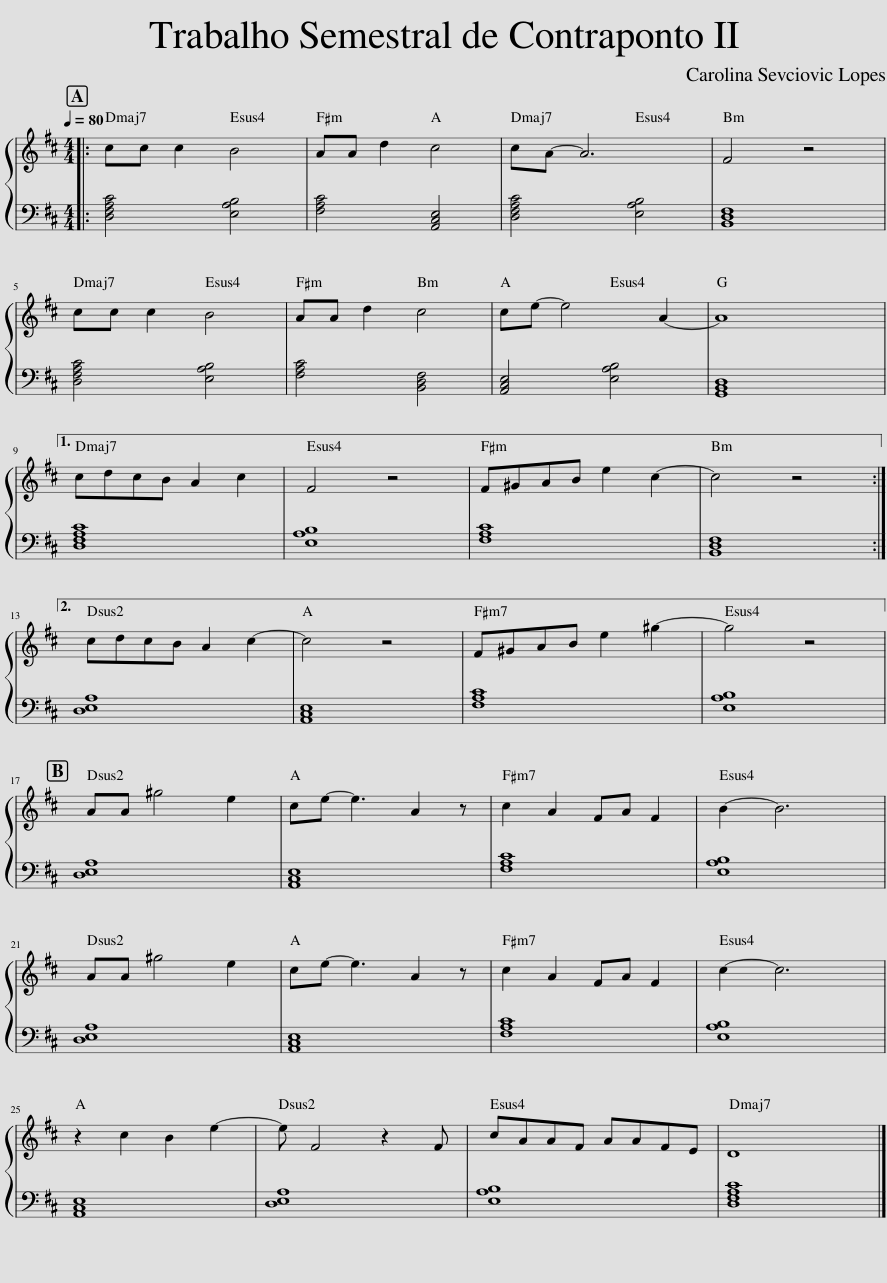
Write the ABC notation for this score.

X:1
%%score { 1 | 2 }
L:1/8
Q:1/4=80
M:4/4
I:linebreak $
K:D
V:1 treble
V:2 bass
V:1
|: cc c2 B4 | AA d2 c4 | cA- A6 | F4 z4 |$ cc c2 B4 | %5
 AA d2 c4 | ce- e4 A2- | A8 |1$ cdcB A2 c2 | F4 z4 | %10
 F^GAB e2 c2- | c4 z4 :|2$ cdcB A2 c2- | c4 z4 | F^GAB e2 ^g2- | %15
 g4 z4 ||$ AA ^g4 e2 | ce- e3 A2 z | c2 A2 FA F2 | B2- B6 |$ %20
 AA ^g4 e2 | ce- e3 A2 z | c2 A2 FA F2 | c2- c6 |$ z2 c2 B2 e2- | %25
 e F4 z2 F | cAAF AAFE | D8 |] %28
V:2
|: [D,F,A,C]4 [E,A,B,]4 | [F,A,C]4 [A,,C,E,]4 | [D,F,A,C]4 [E,A,B,]4 | [B,,D,F,]8 |$ [D,F,A,C]4 [E,A,B,]4 | %5
 [F,A,C]4 [B,,D,F,]4 | [A,,C,E,]4 [E,A,B,]4 | [G,,B,,D,]8 |1$ [D,F,A,C]8 | [E,A,B,]8 | %10
 [F,A,C]8 | [B,,D,F,]8 :|2$ [D,E,A,]8 | [A,,C,E,]8 | [F,A,C]8 | %15
 [E,A,B,]8 ||$ [D,E,A,]8 | [A,,C,E,]8 | [F,A,C]8 | [E,A,B,]8 |$ %20
 [D,E,A,]8 | [A,,C,E,]8 | [F,A,C]8 | [E,A,B,]8 |$ [A,,C,E,]8 | %25
 [D,E,A,]8 | [E,A,B,]8 | [D,F,A,C]8 |] %28
